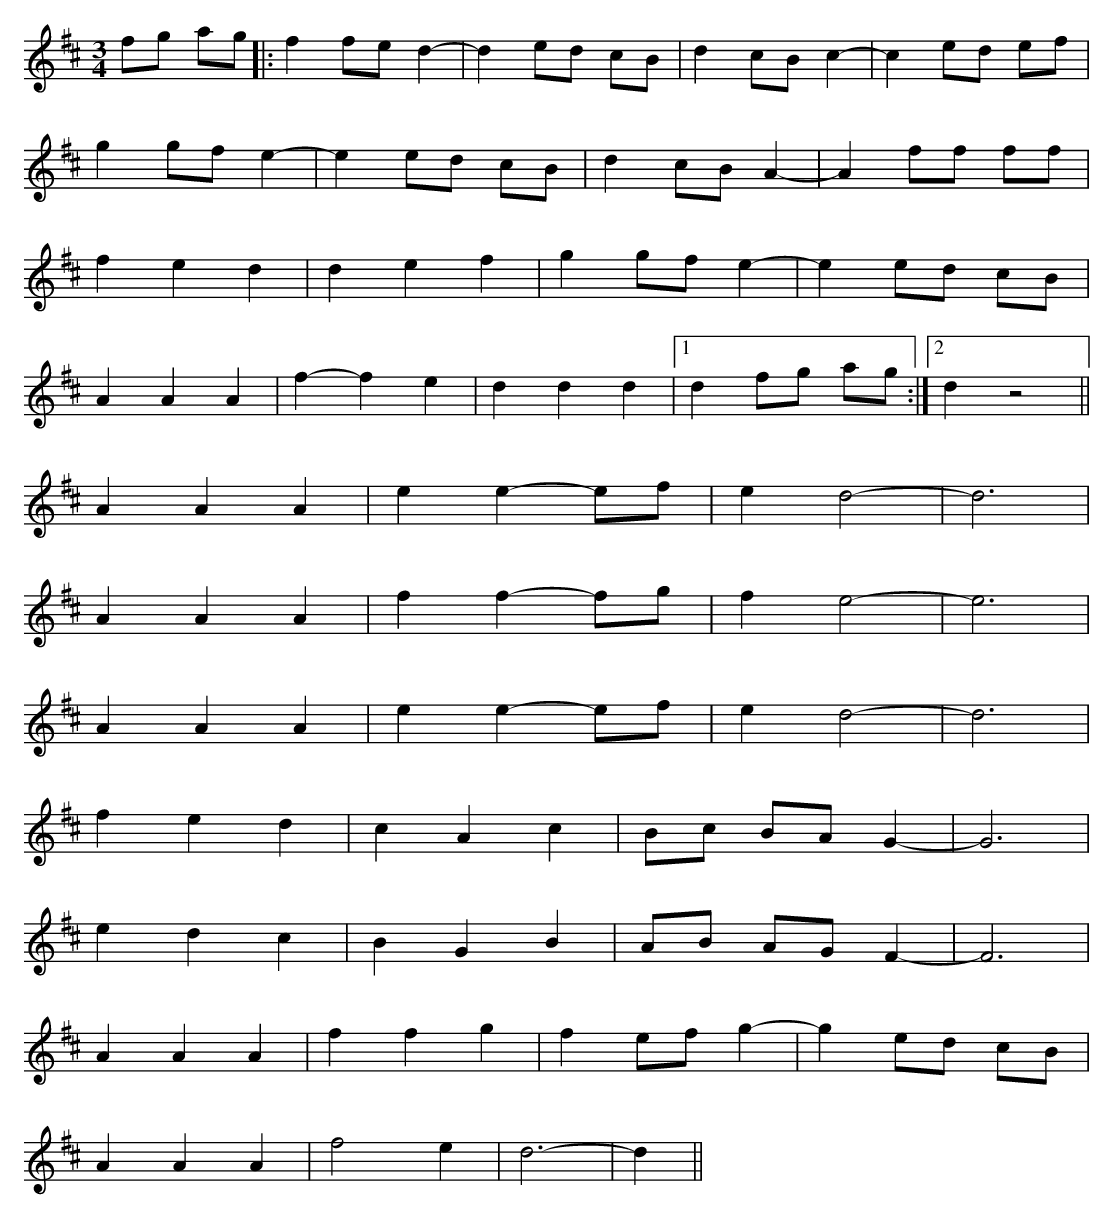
X:1
M:3/4
K:D
fg ag|:f2 fe d2-|d2 ed cB|d2 cB c2-|c2 ed ef|
g2 gf e2-|e2 ed cB|d2 cB A2-|A2 ff ff|
f2 e2 d2|d2 e2 f2|g2 gf e2-|e2 ed cB|
A2 A2 A2|f2- f2 e2|d2 d2 d2|1 d2 fg ag:|2 d2 z4||
A2 A2 A2|e2 e2- ef|e2 d4-|d6|
A2 A2 A2|f2 f2- fg|f2 e4-|e6|
A2 A2 A2|e2 e2- ef|e2 d4-|d6|
f2 e2 d2|c2 A2 c2|Bc BA G2-|G6|
e2 d2 c2|B2 G2 B2|AB AG F2-|F6|
A2 A2 A2|f2 f2 g2|f2 ef g2-|g2 ed cB|
A2 A2 A2|f4 e2|d6-|d2||
